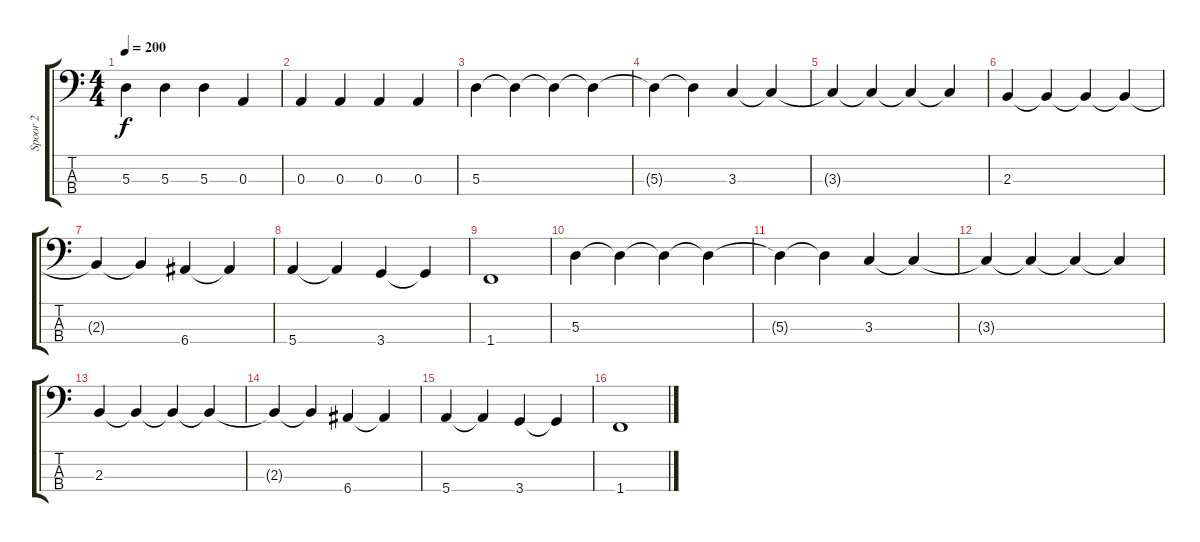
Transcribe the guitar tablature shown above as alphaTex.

\track ("Spoor 2" "Spoor 2") {instrument electricbassfinger}
\staff {score tabs}
\tuning (G2 D2 A1 E1) {hide}
\ts (4 4)
\tempo 200
\clef f4
\ks c
5.3.4{dy f} 5.3.4 5.3.4 0.3.4 |
0.3.4 0.3.4 0.3.4 0.3.4 |
5.3.4 5.3{t}.4 5.3{t}.4 5.3{t}.4 |
5.3{t}.4 5.3{t}.4 3.3.4 3.3{t}.4 |
3.3{t}.4 3.3{t}.4 3.3{t}.4 3.3{t}.4 |
2.3.4 2.3{t}.4 2.3{t}.4 2.3{t}.4 |
2.3{t}.4 2.3{t}.4 6.4.4 6.4{t}.4 |
5.4.4 5.4{t}.4 3.4.4 3.4{t}.4 |
1.4.1 |
5.3.4 5.3{t}.4 5.3{t}.4 5.3{t}.4 |
5.3{t}.4 5.3{t}.4 3.3.4 3.3{t}.4 |
3.3{t}.4 3.3{t}.4 3.3{t}.4 3.3{t}.4 |
2.3.4 2.3{t}.4 2.3{t}.4 2.3{t}.4 |
2.3{t}.4 2.3{t}.4 6.4.4 6.4{t}.4 |
5.4.4 5.4{t}.4 3.4.4 3.4{t}.4 |
1.4.1
